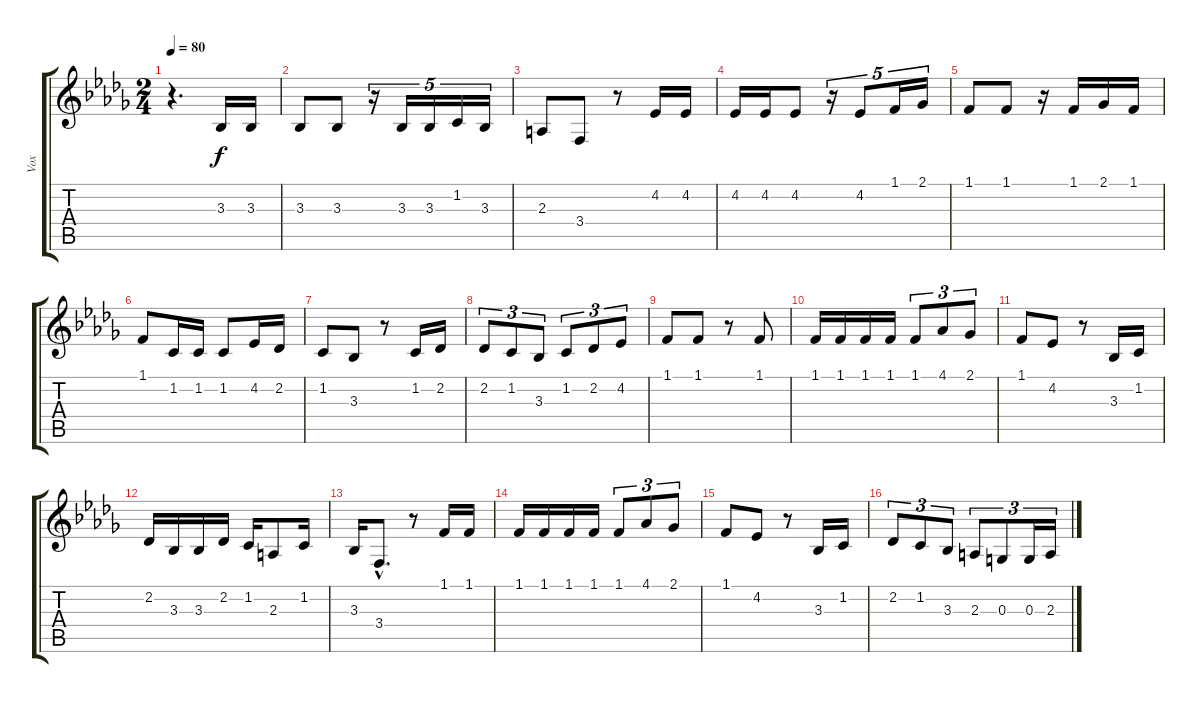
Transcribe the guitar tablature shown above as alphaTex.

\track ("Vox" "Vox") {instrument lead5charang}
\staff {score tabs}
\tuning (E4 B3 G3 D3 A2 E2) {hide}
\ts (2 4)
\tempo 80
\clef g2
\ks db
r.4{d dy f} 3.3.16 3.3.16 |
3.3.8 3.3.8 r.16{tu (5 4)} 3.3.16{tu (5 4)} 3.3.16{tu (5 4)} 1.2.16{tu (5 4)} 3.3.16{tu (5 4)} |
2.3.8 3.4.8 r.8 4.2.16 4.2.16 |
4.2.16 4.2.16 4.2.8 r.16{tu (5 4)} 4.2.8{tu (5 4)} 1.1.16{tu (5 4)} 2.1.16{tu (5 4)} |
1.1.8 1.1.8 r.16 1.1.16 2.1.16 1.1.16 |
1.1.8 1.2.16 1.2.16 1.2.8 4.2.16 2.2.16 |
1.2.8 3.3.8 r.8 1.2.16 2.2.16 |
2.2.8{tu (3 2)} 1.2.8{tu (3 2)} 3.3.8{tu (3 2)} 1.2.8{tu (3 2)} 2.2.8{tu (3 2)} 4.2.8{tu (3 2)} |
1.1.8 1.1.8 r.8 1.1.8 |
1.1.16 1.1.16 1.1.16 1.1.16 1.1.8{tu (3 2)} 4.1.8{tu (3 2)} 2.1.8{tu (3 2)} |
1.1.8 4.2.8 r.8 3.3.16 1.2.16 |
2.2.16 3.3.16 3.3.16 2.2.16 1.2.16 2.3.8 1.2.16 |
3.3.16 3.4{hac}.8{d} r.8 1.1.16 1.1.16 |
1.1.16 1.1.16 1.1.16 1.1.16 1.1.8{tu (3 2)} 4.1.8{tu (3 2)} 2.1.8{tu (3 2)} |
1.1.8 4.2.8 r.8 3.3.16 1.2.16 |
2.2.8{tu (3 2)} 1.2.8{tu (3 2)} 3.3.8{tu (3 2)} 2.3.8{tu (3 2)} 0.3.8{tu (3 2)} 0.3.16{tu (3 2)} 2.3.16{tu (3 2)}
